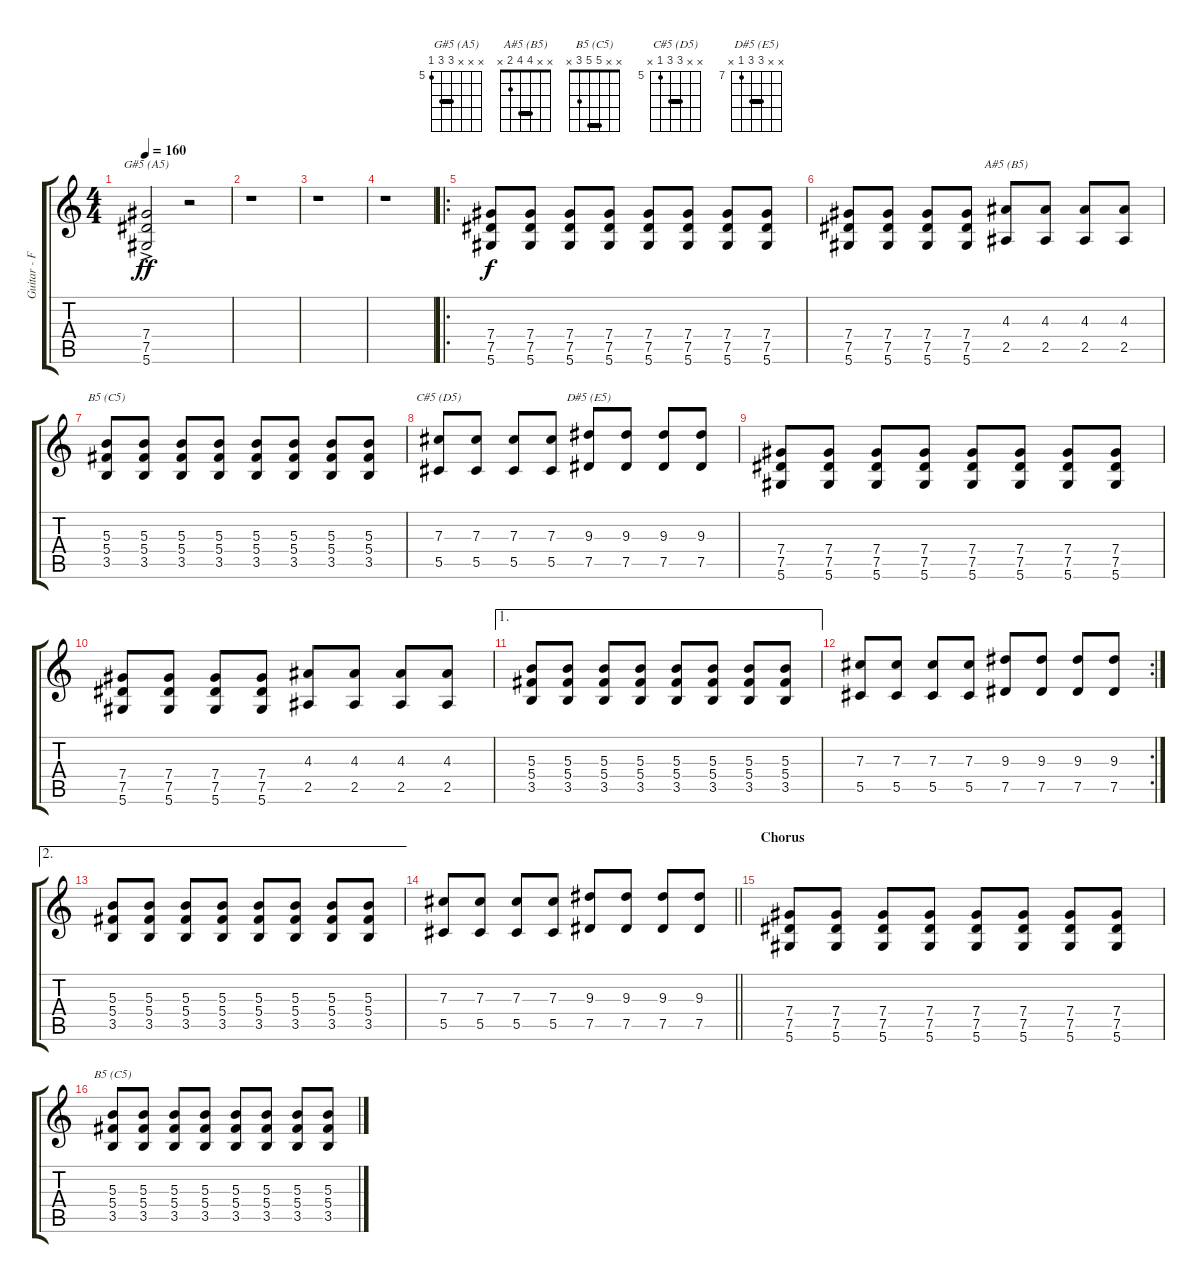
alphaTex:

\track ("Guitar - Frost (Overdrive)" "Guitar - F") {instrument overdrivenguitar}
\staff {score tabs}
\tuning (Eb4 Bb3 Gb3 Db3 Ab2 Eb2) {hide}
\chord ("G#5 (A5)" x x x 7 7 5) {firstfret 5 barre 7}
\chord ("A#5 (B5)" x x 4 4 2 x) {barre 4}
\chord ("B5 (C5)" x x 5 5 3 x) {firstfret 3 barre 5}
\chord ("C#5 (D5)" x x 7 7 5 x) {firstfret 5 barre 7}
\chord ("D#5 (E5)" x x 9 9 7 x) {firstfret 7 barre 9}
\chord ("B5 (C5)" x x 5 5 3 x) {barre 5}
\ts (4 4)
\tempo 160
\clef g2
\ks c
(7.4{ac} 7.5 5.6).2{ch "G#5 (A5)" dy ff} r.2 |
r.1 |
r.1 |
r.1 |
\ro
(7.4 7.5 5.6).8{dy f} (7.4 7.5 5.6).8 (7.4 7.5 5.6).8 (7.4 7.5 5.6).8 (7.4 7.5 5.6).8 (7.4 7.5 5.6).8 (7.4 7.5 5.6).8 (7.4 7.5 5.6).8 |
(7.4 7.5 5.6).8 (7.4 7.5 5.6).8 (7.4 7.5 5.6).8 (7.4 7.5 5.6).8 (4.3 2.5).8{ch "A#5 (B5)"} (4.3 2.5).8 (4.3 2.5).8 (4.3 2.5).8 |
(5.3 5.4 3.5).8{ch "B5 (C5)"} (5.3 5.4 3.5).8 (5.3 5.4 3.5).8 (5.3 5.4 3.5).8 (5.3 5.4 3.5).8 (5.3 5.4 3.5).8 (5.3 5.4 3.5).8 (5.3 5.4 3.5).8 |
(7.3 5.5).8{ch "C#5 (D5)"} (7.3 5.5).8 (7.3 5.5).8 (7.3 5.5).8 (9.3 7.5).8{ch "D#5 (E5)"} (9.3 7.5).8 (9.3 7.5).8 (9.3 7.5).8 |
(7.4 7.5 5.6).8 (7.4 7.5 5.6).8 (7.4 7.5 5.6).8 (7.4 7.5 5.6).8 (7.4 7.5 5.6).8 (7.4 7.5 5.6).8 (7.4 7.5 5.6).8 (7.4 7.5 5.6).8 |
(7.4 7.5 5.6).8 (7.4 7.5 5.6).8 (7.4 7.5 5.6).8 (7.4 7.5 5.6).8 (4.3 2.5).8 (4.3 2.5).8 (4.3 2.5).8 (4.3 2.5).8 |
\ae 1
(5.3 5.4 3.5).8 (5.3 5.4 3.5).8 (5.3 5.4 3.5).8 (5.3 5.4 3.5).8 (5.3 5.4 3.5).8 (5.3 5.4 3.5).8 (5.3 5.4 3.5).8 (5.3 5.4 3.5).8 |
\rc 2
(7.3 5.5).8 (7.3 5.5).8 (7.3 5.5).8 (7.3 5.5).8 (9.3 7.5).8 (9.3 7.5).8 (9.3 7.5).8 (9.3 7.5).8 |
\ae 2
(5.3 5.4 3.5).8 (5.3 5.4 3.5).8 (5.3 5.4 3.5).8 (5.3 5.4 3.5).8 (5.3 5.4 3.5).8 (5.3 5.4 3.5).8 (5.3 5.4 3.5).8 (5.3 5.4 3.5).8 |
\barLineRight lightlight
(7.3 5.5).8 (7.3 5.5).8 (7.3 5.5).8 (7.3 5.5).8 (9.3 7.5).8 (9.3 7.5).8 (9.3 7.5).8 (9.3 7.5).8 |
\section ("" "Chorus")
(7.4 7.5 5.6).8 (7.4 7.5 5.6).8 (7.4 7.5 5.6).8 (7.4 7.5 5.6).8 (7.4 7.5 5.6).8 (7.4 7.5 5.6).8 (7.4 7.5 5.6).8 (7.4 7.5 5.6).8 |
(5.3 5.4 3.5).8{ch "B5 (C5)"} (5.3 5.4 3.5).8 (5.3 5.4 3.5).8 (5.3 5.4 3.5).8 (5.3 5.4 3.5).8 (5.3 5.4 3.5).8 (5.3 5.4 3.5).8 (5.3 5.4 3.5).8
